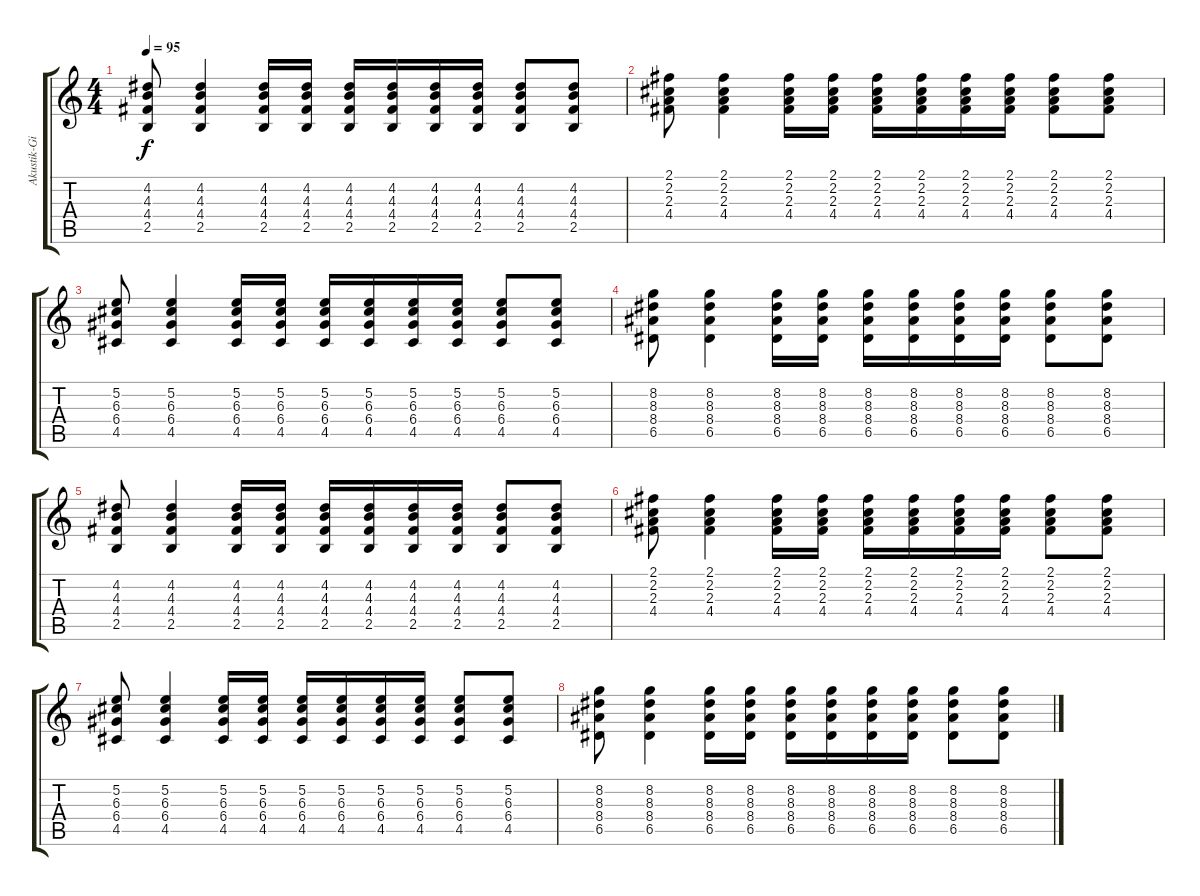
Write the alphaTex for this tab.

\track ("Akustik-Gitarre" "Akustik-Gi") {instrument acousticguitarsteel}
\staff {score tabs}
\tuning (E4 B3 G3 D3 A2 E2) {hide}
\ts (4 4)
\tempo 95
\clef g2
\ks c
(4.2 4.3 4.4 2.5).8{dy f volume 2} (4.2 4.3 4.4 2.5).4 (4.2 4.3 4.4 2.5).16 (4.2 4.3 4.4 2.5).16 (4.2 4.3 4.4 2.5).16 (4.2 4.3 4.4 2.5).16 (4.2 4.3 4.4 2.5).16 (4.2 4.3 4.4 2.5).16 (4.2 4.3 4.4 2.5).8 (4.2 4.3 4.4 2.5).8 |
(2.1 2.2 2.3 4.4).8 (2.1 2.2 2.3 4.4).4 (2.1 2.2 2.3 4.4).16 (2.1 2.2 2.3 4.4).16 (2.1 2.2 2.3 4.4).16 (2.1 2.2 2.3 4.4).16 (2.1 2.2 2.3 4.4).16 (2.1 2.2 2.3 4.4).16 (2.1 2.2 2.3 4.4).8 (2.1 2.2 2.3 4.4).8 |
(5.2 6.3 6.4 4.5).8 (5.2 6.3 6.4 4.5).4 (5.2 6.3 6.4 4.5).16 (5.2 6.3 6.4 4.5).16 (5.2 6.3 6.4 4.5).16 (5.2 6.3 6.4 4.5).16 (5.2 6.3 6.4 4.5).16 (5.2 6.3 6.4 4.5).16 (5.2 6.3 6.4 4.5).8 (5.2 6.3 6.4 4.5).8 |
(8.2 8.3 8.4 6.5).8 (8.2 8.3 8.4 6.5).4 (8.2 8.3 8.4 6.5).16 (8.2 8.3 8.4 6.5).16 (8.2 8.3 8.4 6.5).16 (8.2 8.3 8.4 6.5).16 (8.2 8.3 8.4 6.5).16 (8.2 8.3 8.4 6.5).16 (8.2 8.3 8.4 6.5).8 (8.2 8.3 8.4 6.5).8 |
(4.2 4.3 4.4 2.5).8 (4.2 4.3 4.4 2.5).4{volume 0} (4.2 4.3 4.4 2.5).16 (4.2 4.3 4.4 2.5).16 (4.2 4.3 4.4 2.5).16 (4.2 4.3 4.4 2.5).16 (4.2 4.3 4.4 2.5).16 (4.2 4.3 4.4 2.5).16 (4.2 4.3 4.4 2.5).8 (4.2 4.3 4.4 2.5).8 |
(2.1 2.2 2.3 4.4).8 (2.1 2.2 2.3 4.4).4 (2.1 2.2 2.3 4.4).16 (2.1 2.2 2.3 4.4).16 (2.1 2.2 2.3 4.4).16 (2.1 2.2 2.3 4.4).16 (2.1 2.2 2.3 4.4).16 (2.1 2.2 2.3 4.4).16 (2.1 2.2 2.3 4.4).8 (2.1 2.2 2.3 4.4).8 |
(5.2 6.3 6.4 4.5).8 (5.2 6.3 6.4 4.5).4 (5.2 6.3 6.4 4.5).16 (5.2 6.3 6.4 4.5).16 (5.2 6.3 6.4 4.5).16 (5.2 6.3 6.4 4.5).16 (5.2 6.3 6.4 4.5).16 (5.2 6.3 6.4 4.5).16 (5.2 6.3 6.4 4.5).8 (5.2 6.3 6.4 4.5).8 |
(8.2 8.3 8.4 6.5).8 (8.2 8.3 8.4 6.5).4 (8.2 8.3 8.4 6.5).16 (8.2 8.3 8.4 6.5).16 (8.2 8.3 8.4 6.5).16 (8.2 8.3 8.4 6.5).16 (8.2 8.3 8.4 6.5).16 (8.2 8.3 8.4 6.5).16 (8.2 8.3 8.4 6.5).8 (8.2 8.3 8.4 6.5).8
